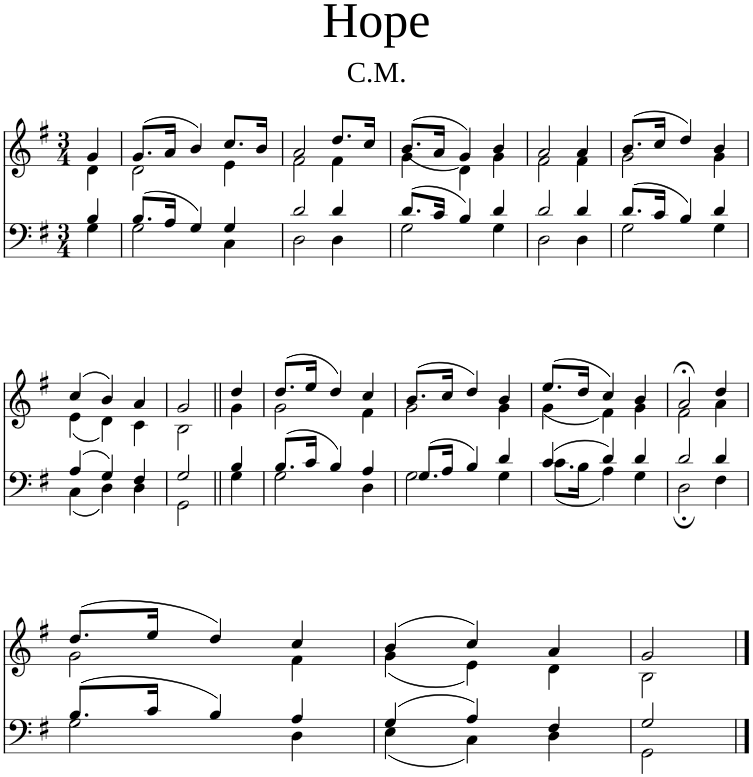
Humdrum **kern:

**kern	**kern
*part1	*part1
*staff2	*staff1
*I"Piano	*
*I'Pno	*
*clefF4	*clefG2
*k[f#]	*k[f#]
*M3/4	*M3/4
=1	=1
*^	*^
4B/	4G\	4g/	4d\
=2	=2	=2	=2
8.B/L	2G\	(8.g/L	2d\
16A/Jk	.	16a/Jk	.
4G/	.	4b/)	.
4G/	4C\	8.cc/L	4e\
.	.	16b/Jk	.
=3	=3	=3	=3
2d/	2D\	2a/	2f#\
4d/	4D\	8.dd/L	4f#\
.	.	16cc/Jk	.
=4	=4	=4	=4
8.d/L	2G\	(8.b/L	(4g\
16c/Jk	.	16a/Jk	.
4B/	.	4g/)	4d\)
4d/	4G\	4b/	4g\
=5	=5	=5	=5
2d/	2D\	2a/	2f#\
4d/	4D\	4a/	4f#\
=6	=6	=6	=6
8.d/L	2G\	(8.b/L	2g\
16c/Jk	.	16cc/Jk	.
4B/	.	4dd/)	.
4d/	4G\	4b/	4g\
!!LO:LB:g=z	!!
=7	=7	=7	=7
4A/	4C\	(4cc/	(4e\
4G/	4D\	4b/)	4d\)
4F#/	4D\	4a/	4c\
=8	=8	=8	=8
2G/	2GG\	2g/	2B\
=9||	=9||	=9||	=9||
4B/	4G\	4dd/	4g\
=10	=10	=10	=10
8.B/L	2G\	(8.dd/L	2g\
16c/Jk	.	16ee/Jk	.
4B/	.	4dd/)	.
4A/	4D\	4cc/	4f#\
=11	=11	=11	=11
8.G/L	2G\	(8.b/L	2g\
16A/Jk	.	16cc/Jk	.
4B/	.	4dd/)	.
4d/	4G\	4b/	4g\
=12	=12	=12	=12
4c/	8.c\L	(8.ee/L	(4g\
.	16B\Jk	16dd/Jk	.
4d/	4A\	4cc/)	4f#\)
4d/	4G\	4b/	4g\
=13	=13	=13	=13
2d/	2D;\	2a;</	2f#\
4d/	4F#\	4dd/	4a\
!!LO:LB:g=z	!!
=14	=14	=14	=14
8.B/L	2G\	(8.dd/L	2g\
16c/Jk	.	16ee/Jk	.
4B/	.	4dd/)	.
4A/	4D\	4cc/	4f#\
=15	=15	=15	=15
4G/	4E\	(4b/	(4g\
4A/	4C\	4cc/)	4e\)
4F#/	4D\	4a/	4d\
=16	=16	=16	=16
2G/	2GG\	2g/	2B\
*v	*v	*	*
*	*v	*v
==	==
*-	*-
